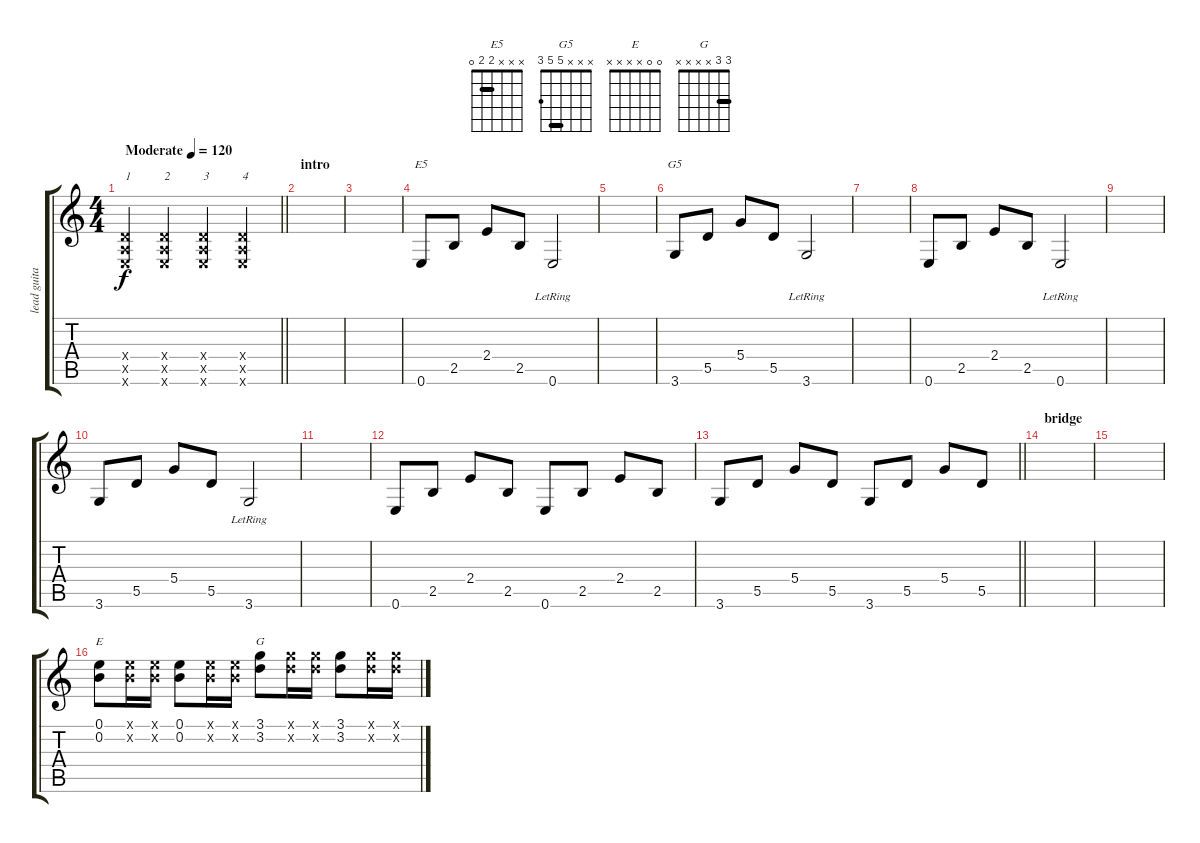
\track ("lead guitar" "lead guita") {instrument overdrivenguitar}
\staff {score tabs}
\tuning (E4 B3 G3 D3 A2 E2) {hide}
\chord ("E5" x x x 2 2 0) {barre 2}
\chord ("G5" x x x 5 5 3) {barre 5}
\chord ("E" 0 0 x x x x)
\chord ("G" 3 3 x x x x) {barre 3}
\ts (4 4)
\tempo (120 "Moderate")
\clef g2
\barLineRight lightlight
\ks c
(0.4{x} 0.5{x} 0.6{x}).4{txt "1" dy f instrument overdrivenguitar} (0.4{x} 0.5{x} 0.6{x}).4{txt "2"} (0.4{x} 0.5{x} 0.6{x}).4{txt "3"} (0.4{x} 0.5{x} 0.6{x}).4{txt "4"} |
\section ("" "intro")
|
|
0.6.8{ch "E5"} 2.5.8 2.4.8 2.5.8 0.6{lr}.2 |
|
3.6.8{ch "G5"} 5.5.8 5.4.8 5.5.8 3.6{lr}.2 |
|
0.6.8 2.5.8 2.4.8 2.5.8 0.6{lr}.2 |
|
3.6.8 5.5.8 5.4.8 5.5.8 3.6{lr}.2 |
|
0.6.8 2.5.8 2.4.8 2.5.8 0.6.8 2.5.8 2.4.8 2.5.8 |
\barLineRight lightlight
3.6.8 5.5.8 5.4.8 5.5.8 3.6.8 5.5.8 5.4.8 5.5.8 |
\section ("" "bridge")
|
|
(0.1 0.2).8{ch "E"} (0.1{x} 0.2{x}).16 (0.1{x} 0.2{x}).16 (0.1 0.2).8 (0.1{x} 0.2{x}).16 (0.1{x} 0.2{x}).16 (3.1 3.2).8{ch "G"} (3.1{x} 3.2{x}).16 (3.1{x} 3.2{x}).16 (3.1 3.2).8 (3.1{x} 3.2{x}).16 (3.1{x} 3.2{x}).16
